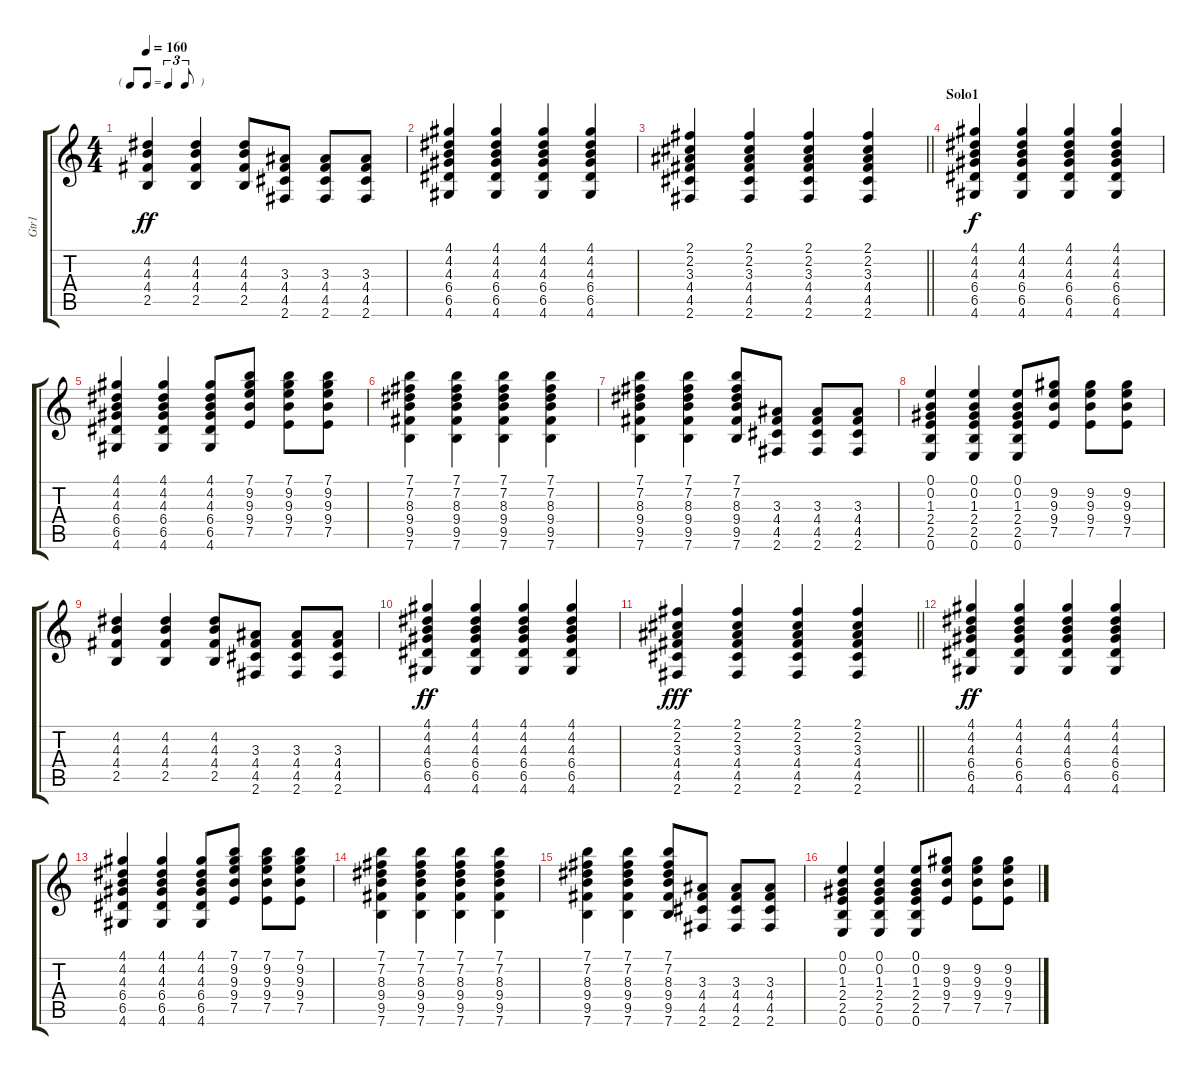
\track ("Gtr1" "Gtr1") {instrument acousticguitarsteel}
\staff {score tabs}
\tuning (E4 B3 G3 D3 A2 E2) {hide}
\ts (4 4)
\tf triplet8th
\tempo 160
\clef g2
\ks c
(4.2 4.3 4.4 2.5).4{dy ff} (4.2 4.3 4.4 2.5).4 (4.2 4.3 4.4 2.5).8 (3.3 4.4 4.5 2.6).8 (3.3 4.4 4.5 2.6).8 (3.3 4.4 4.5 2.6).8 |
(4.1 4.2 4.3 6.4 6.5 4.6).4 (4.1 4.2 4.3 6.4 6.5 4.6).4 (4.1 4.2 4.3 6.4 6.5 4.6).4 (4.1 4.2 4.3 6.4 6.5 4.6).4 |
\barLineRight lightlight
(2.1 2.2 3.3 4.4 4.5 2.6).4 (2.1 2.2 3.3 4.4 4.5 2.6).4 (2.1 2.2 3.3 4.4 4.5 2.6).4 (2.1 2.2 3.3 4.4 4.5 2.6).4 |
\section ("" "Solo1")
(4.1 4.2 4.3 6.4 6.5 4.6).4{dy f} (4.1 4.2 4.3 6.4 6.5 4.6).4 (4.1 4.2 4.3 6.4 6.5 4.6).4 (4.1 4.2 4.3 6.4 6.5 4.6).4 |
(4.1 4.2 4.3 6.4 6.5 4.6).4 (4.1 4.2 4.3 6.4 6.5 4.6).4 (4.1 4.2 4.3 6.4 6.5 4.6).8 (7.1 9.2 9.3 9.4 7.5).8 (7.1 9.2 9.3 9.4 7.5).8 (7.1 9.2 9.3 9.4 7.5).8 |
(7.1 7.2 8.3 9.4 9.5 7.6).4 (7.1 7.2 8.3 9.4 9.5 7.6).4 (7.1 7.2 8.3 9.4 9.5 7.6).4 (7.1 7.2 8.3 9.4 9.5 7.6).4 |
(7.1 7.2 8.3 9.4 9.5 7.6).4 (7.1 7.2 8.3 9.4 9.5 7.6).4 (7.1 7.2 8.3 9.4 9.5 7.6).8 (3.3 4.4 4.5 2.6).8 (3.3 4.4 4.5 2.6).8 (3.3 4.4 4.5 2.6).8 |
(0.1 0.2 1.3 2.4 2.5 0.6).4 (0.1 0.2 1.3 2.4 2.5 0.6).4 (0.1 0.2 1.3 2.4 2.5 0.6).8 (9.2 9.3 9.4 7.5).8 (9.2 9.3 9.4 7.5).8 (9.2 9.3 9.4 7.5).8 |
(4.2 4.3 4.4 2.5).4 (4.2 4.3 4.4 2.5).4 (4.2 4.3 4.4 2.5).8 (3.3 4.4 4.5 2.6).8 (3.3 4.4 4.5 2.6).8 (3.3 4.4 4.5 2.6).8 |
(4.1 4.2 4.3 6.4 6.5 4.6).4{dy ff} (4.1 4.2 4.3 6.4 6.5 4.6).4 (4.1 4.2 4.3 6.4 6.5 4.6).4 (4.1 4.2 4.3 6.4 6.5 4.6).4 |
\barLineRight lightlight
(2.1 2.2 3.3 4.4 4.5 2.6).4{dy fff} (2.1 2.2 3.3 4.4 4.5 2.6).4 (2.1 2.2 3.3 4.4 4.5 2.6).4 (2.1 2.2 3.3 4.4 4.5 2.6).4 |
(4.1 4.2 4.3 6.4 6.5 4.6).4{dy ff} (4.1 4.2 4.3 6.4 6.5 4.6).4 (4.1 4.2 4.3 6.4 6.5 4.6).4 (4.1 4.2 4.3 6.4 6.5 4.6).4 |
(4.1 4.2 4.3 6.4 6.5 4.6).4 (4.1 4.2 4.3 6.4 6.5 4.6).4 (4.1 4.2 4.3 6.4 6.5 4.6).8 (7.1 9.2 9.3 9.4 7.5).8 (7.1 9.2 9.3 9.4 7.5).8 (7.1 9.2 9.3 9.4 7.5).8 |
(7.1 7.2 8.3 9.4 9.5 7.6).4 (7.1 7.2 8.3 9.4 9.5 7.6).4 (7.1 7.2 8.3 9.4 9.5 7.6).4 (7.1 7.2 8.3 9.4 9.5 7.6).4 |
(7.1 7.2 8.3 9.4 9.5 7.6).4 (7.1 7.2 8.3 9.4 9.5 7.6).4 (7.1 7.2 8.3 9.4 9.5 7.6).8 (3.3 4.4 4.5 2.6).8 (3.3 4.4 4.5 2.6).8 (3.3 4.4 4.5 2.6).8 |
(0.1 0.2 1.3 2.4 2.5 0.6).4 (0.1 0.2 1.3 2.4 2.5 0.6).4 (0.1 0.2 1.3 2.4 2.5 0.6).8 (9.2 9.3 9.4 7.5).8 (9.2 9.3 9.4 7.5).8 (9.2 9.3 9.4 7.5).8
